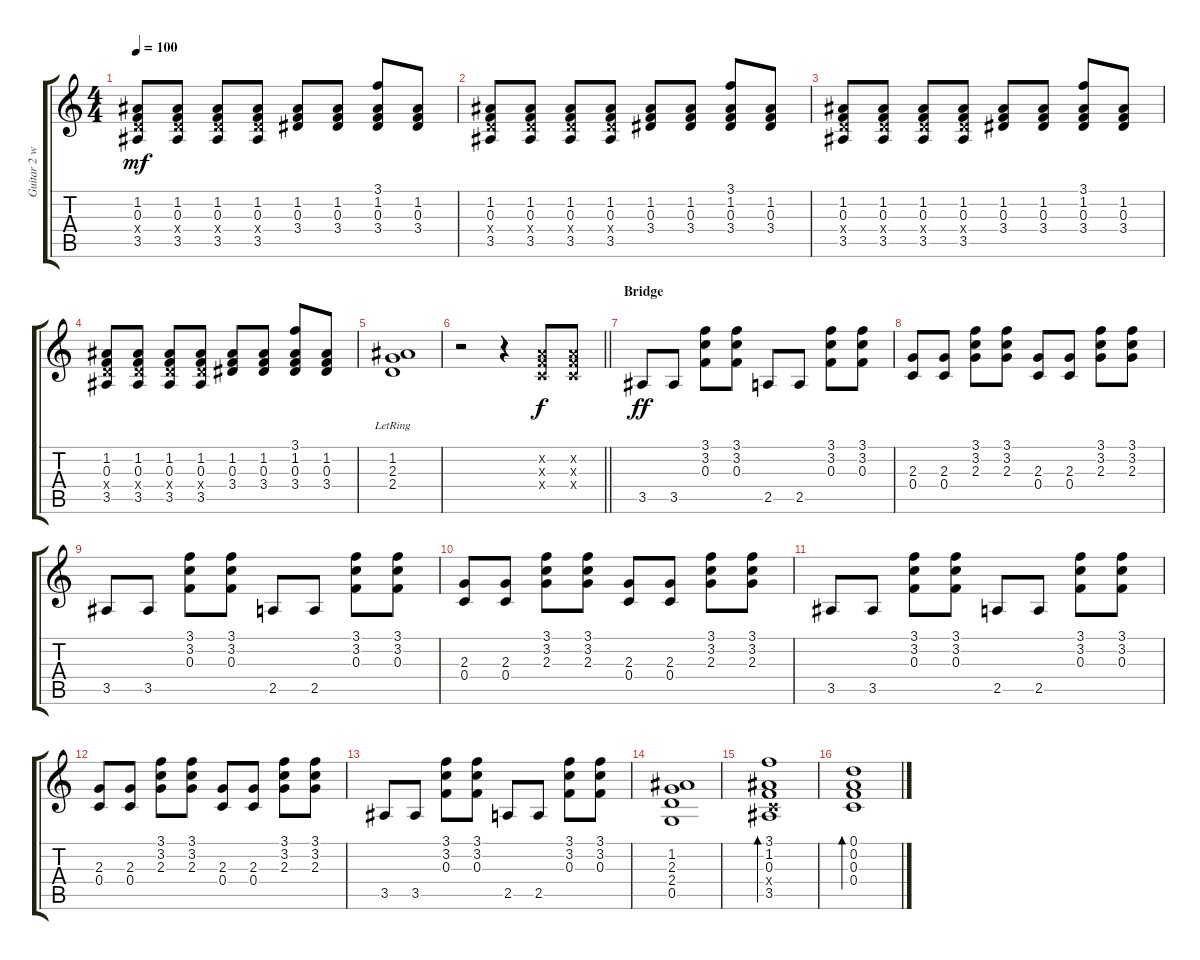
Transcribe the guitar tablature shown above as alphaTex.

\track ("Guitar 2 w/dist. + E.Q. filter" "Guitar 2 w") {instrument distortionguitar}
\staff {score tabs}
\tuning (D4 A3 F3 C3 G2 D2) {hide}
\ts (4 4)
\tempo 100
\clef g2
\ks c
(1.2 0.3 2.4{x} 3.5).8{dy mf} (1.2 0.3 2.4{x} 3.5).8 (1.2 0.3 2.4{x} 3.5).8 (1.2 0.3 2.4{x} 3.5).8 (1.2 0.3 3.4).8 (1.2 0.3 3.4).8 (3.1 1.2 0.3 3.4).8 (1.2 0.3 3.4).8 |
(1.2 0.3 2.4{x} 3.5).8 (1.2 0.3 2.4{x} 3.5).8 (1.2 0.3 2.4{x} 3.5).8 (1.2 0.3 2.4{x} 3.5).8 (1.2 0.3 3.4).8 (1.2 0.3 3.4).8 (3.1 1.2 0.3 3.4).8 (1.2 0.3 3.4).8 |
(1.2 0.3 2.4{x} 3.5).8 (1.2 0.3 2.4{x} 3.5).8 (1.2 0.3 2.4{x} 3.5).8 (1.2 0.3 2.4{x} 3.5).8 (1.2 0.3 3.4).8 (1.2 0.3 3.4).8 (3.1 1.2 0.3 3.4).8 (1.2 0.3 3.4).8 |
(1.2 0.3 2.4{x} 3.5).8 (1.2 0.3 2.4{x} 3.5).8 (1.2 0.3 2.4{x} 3.5).8 (1.2 0.3 2.4{x} 3.5).8 (1.2 0.3 3.4).8 (1.2 0.3 3.4).8 (3.1 1.2 0.3 3.4).8 (1.2 0.3 3.4).8 |
(1.2{lr} 2.3{lr} 2.4{lr}).1 |
\barLineRight lightlight
r.2 r.4 (0.2{x} 0.3{x} 0.4{x}).8{dy f} (0.2{x} 0.3{x} 0.4{x}).8 |
\section ("" "Bridge")
3.5.8{dy ff} 3.5.8 (3.1 3.2 0.3).8 (3.1 3.2 0.3).8 2.5.8 2.5.8 (3.1 3.2 0.3).8 (3.1 3.2 0.3).8 |
(2.3 0.4).8 (2.3 0.4).8 (3.1 3.2 2.3).8 (3.1 3.2 2.3).8 (2.3 0.4).8 (2.3 0.4).8 (3.1 3.2 2.3).8 (3.1 3.2 2.3).8 |
3.5.8 3.5.8 (3.1 3.2 0.3).8 (3.1 3.2 0.3).8 2.5.8 2.5.8 (3.1 3.2 0.3).8 (3.1 3.2 0.3).8 |
(2.3 0.4).8 (2.3 0.4).8 (3.1 3.2 2.3).8 (3.1 3.2 2.3).8 (2.3 0.4).8 (2.3 0.4).8 (3.1 3.2 2.3).8 (3.1 3.2 2.3).8 |
3.5.8 3.5.8 (3.1 3.2 0.3).8 (3.1 3.2 0.3).8 2.5.8 2.5.8 (3.1 3.2 0.3).8 (3.1 3.2 0.3).8 |
(2.3 0.4).8 (2.3 0.4).8 (3.1 3.2 2.3).8 (3.1 3.2 2.3).8 (2.3 0.4).8 (2.3 0.4).8 (3.1 3.2 2.3).8 (3.1 3.2 2.3).8 |
3.5.8 3.5.8 (3.1 3.2 0.3).8 (3.1 3.2 0.3).8 2.5.8 2.5.8 (3.1 3.2 0.3).8 (3.1 3.2 0.3).8 |
(1.2 2.3 2.4 0.5).1 |
(3.1 1.2 0.3 0.4{x} 3.5).1{bd 60} |
(0.1 0.2 0.3 0.4).1{bd 60}
